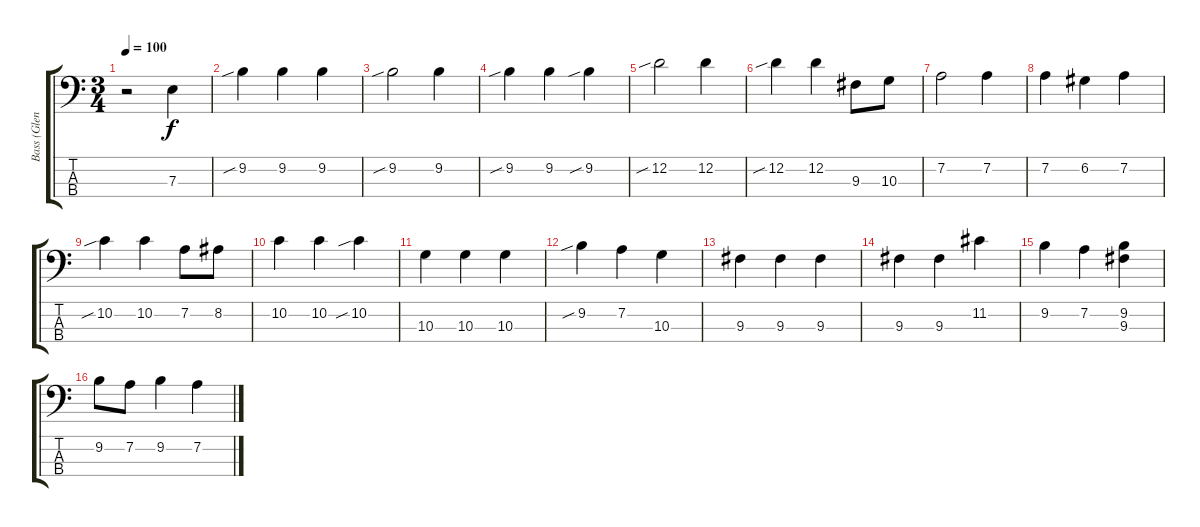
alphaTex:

\track ("Bass (Glen Cornick)" "Bass (Glen") {instrument acousticbass}
\staff {score tabs}
\tuning (G2 D2 A1 E1) {hide}
\ts (3 4)
\tempo 100
\clef f4
\ks c
r.2{dy f} 7.3.4 |
9.2{sib}.4 9.2.4 9.2.4 |
9.2{sib}.2 9.2.4 |
9.2{sib}.4 9.2.4 9.2{sib}.4 |
12.2{sib}.2 12.2.4 |
12.2{sib}.4 12.2.4 9.3.8 10.3.8 |
7.2.2 7.2.4 |
7.2.4 6.2.4 7.2.4 |
10.2{sib}.4 10.2.4 7.2.8 8.2.8 |
10.2.4 10.2.4 10.2{sib}.4 |
10.3.4 10.3.4 10.3.4 |
9.2{sib}.4 7.2.4 10.3.4 |
9.3.4 9.3.4 9.3.4 |
9.3.4 9.3.4 11.2.4 |
9.2.4 7.2.4 (9.2 9.3).4 |
9.2.8 7.2.8 9.2.4 7.2.4
